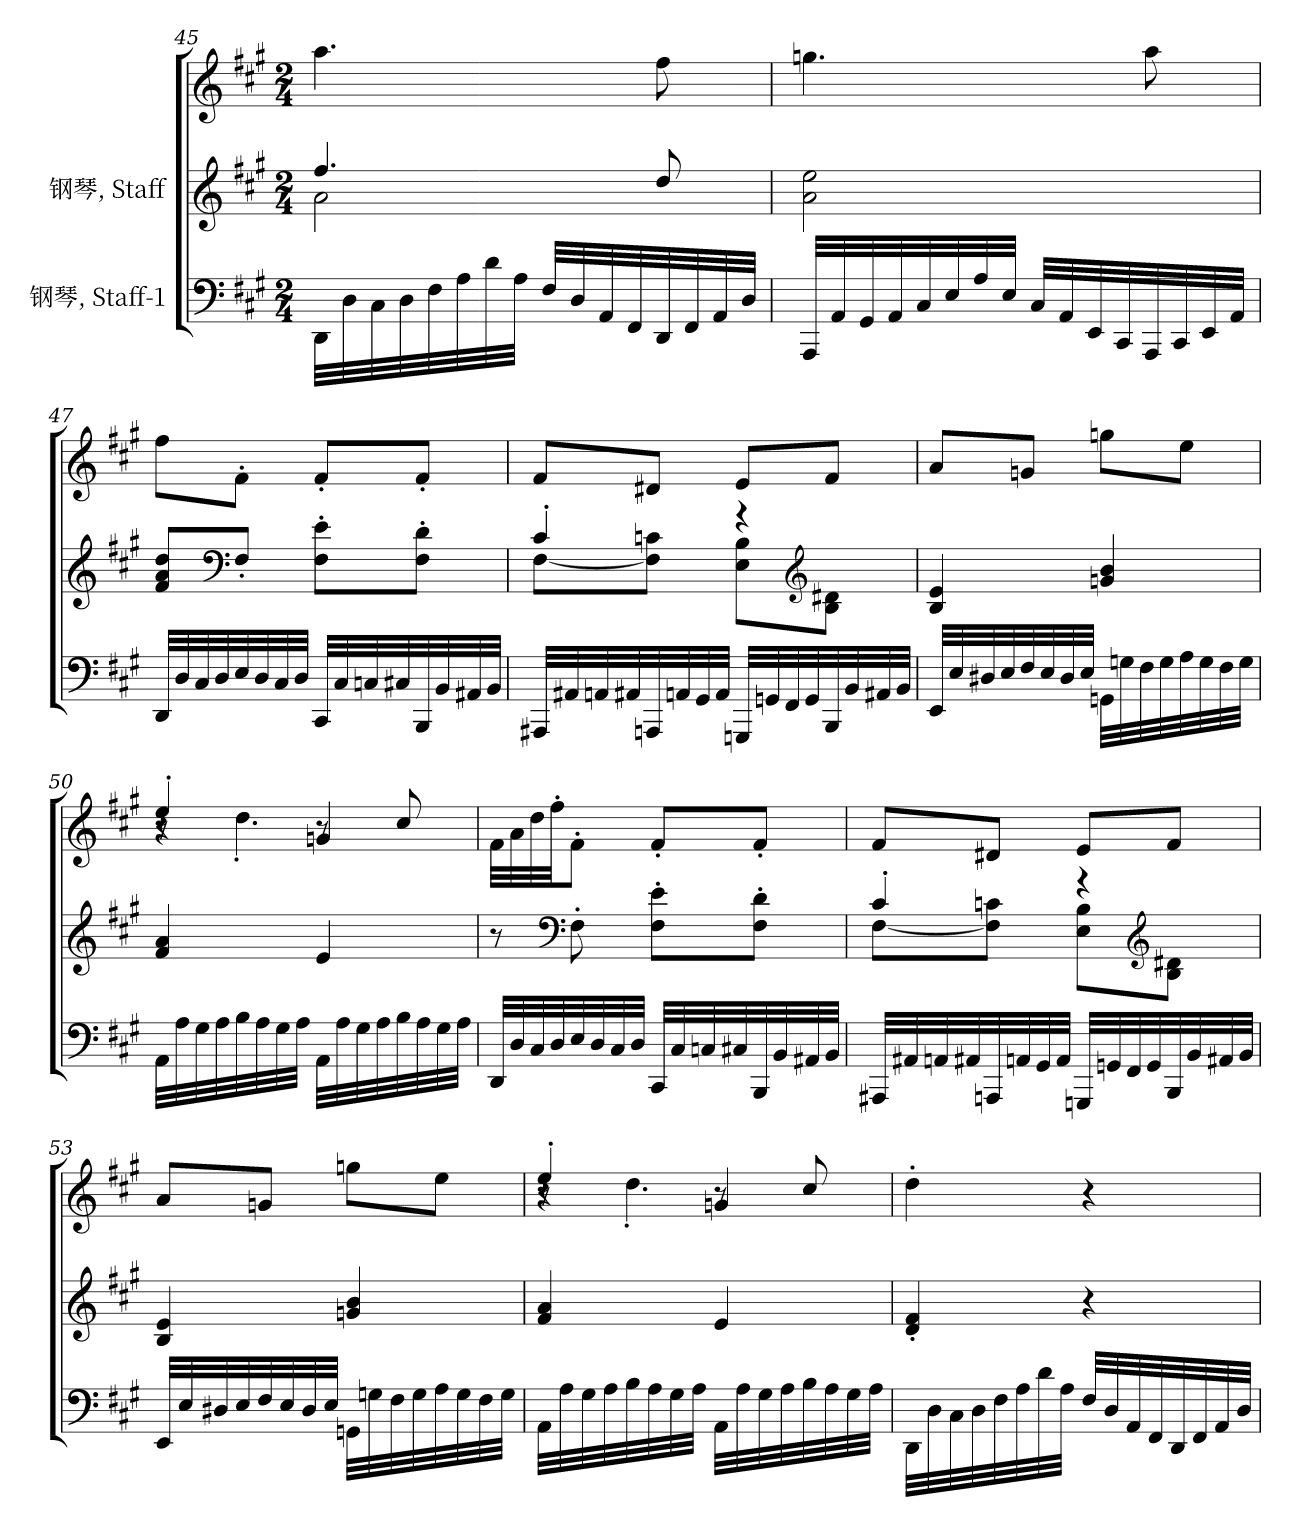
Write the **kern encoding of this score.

**kern	**kern	**kern
*part2	*part1	*part1
*staff3	*staff2	*staff1
*I"钢琴, Staff-1	*I"钢琴, Staff	*
*clefF4	*clefG2	*clefG2
*k[f#c#g#]	*k[f#c#g#]	*k[f#c#g#]
*M2/4	*M2/4	*M2/4
=45	=45	=45
*	*^	*
32DD\LLL	4.ff#/	2a\	4.aa\
32D\	.	.	.
32C#\	.	.	.
32D\	.	.	.
32F#\	.	.	.
32A\	.	.	.
32d\	.	.	.
32A\JJJ	.	.	.
32F#/LLL	.	.	.
32D/	.	.	.
32AA/	.	.	.
32FF#/	.	.	.
32DD/	8dd/	.	8ff#\
32FF#/	.	.	.
32AA/	.	.	.
32D/JJJ	.	.	.
*	*v	*v	*
!!LO:LB:g=z
=46	=46	=46
32AAA/LLL	2a\ 2ee\	4.ggn\
32AA/	.	.
32GG#/	.	.
32AA/	.	.
32C#/	.	.
32E/	.	.
32A/	.	.
32E/JJJ	.	.
32C#/LLL	.	.
32AA/	.	.
32EE/	.	.
32CC#/	.	.
32AAA/	.	8aa\
32CC#/	.	.
32EE/	.	.
32AA/JJJ	.	.
=47	=47	=47
32DD/LLL	8f#/ 8a/ 8dd/L	8ff#\L
32D/	.	.
32C#/	.	.
32D/	.	.
*	*clefF4	*
32E/	8F#'/J	8f#'\J
32D/	.	.
32C#/	.	.
32D/JJJ	.	.
32CC#/LLL	8F#\' 8e\'L	8f#'/L
32C#/	.	.
32Cn/	.	.
32C#X/	.	.
32BBB/	8F#\' 8d\'J	8f#'/J
32BB/	.	.
32AA#X/	.	.
32BB/JJJ	.	.
!!LO:LB:g=z
=48	=48	=48
*	*^	*
32AAA#X/LLL	4c#'/	[8F#\L	8f#/L
32AA#X/	.	.	.
32AAn/	.	.	.
32AA#X/	.	.	.
32AAAn/	.	8F#\] 8cn\J	8d#X/J
32AAn/	.	.	.
32GG#/	.	.	.
32AA/JJJ	.	.	.
32GGGn/LLL	4r	8E\ 8B\L	8e/L
32GGn/	.	.	.
32FF#/	.	.	.
32GG/	.	.	.
*	*clefG2	*	*
32BBB/	.	8B\ 8d#X\J	8f#/J
32BB/	.	.	.
32AA#X/	.	.	.
32BB/JJJ	.	.	.
*	*v	*v	*
=49	=49	=49
32EE/LLL	4B/ 4e/	8a/L
32E/	.	.
32D#X/	.	.
32E/	.	.
32F#/	.	8gn/J
32E/	.	.
32D#/	.	.
32E/JJJ	.	.
32GGn\LLL	4gn/ 4b/	8ggn\L
32Gn\	.	.
32F#\	.	.
32G\	.	.
32A\	.	8ee\J
32G\	.	.
32F#\	.	.
32G\JJJ	.	.
!!LO:LB:g=z
=50	=50	=50
*	*	*^
*	*	*	*^
32AA\LLL	4f#/ 4a/	4ee'/	8r	4r
32A\	.	.	.	.
32G#\	.	.	.	.
32A\	.	.	.	.
32B\	.	.	4.dd'\	.
32A\	.	.	.	.
32G#\	.	.	.	.
32A\JJJ	.	.	.	.
32AA\LLL	4e/	8r	.	4gn/
32A\	.	.	.	.
32G#\	.	.	.	.
32A\	.	.	.	.
32B\	.	8cc#/	.	.
32A\	.	.	.	.
32G#\	.	.	.	.
32A\JJJ	.	.	.	.
*	*	*v	*v	*v
=51	=51	=51
32DD/LLL	8r	32f#\LLL
32D/	.	32a\
32C#/	.	32dd\
32D/	.	32ff#'\JJ
*	*clefF4	*
32E/	8F#'\	8f#'\J
32D/	.	.
32C#/	.	.
32D/JJJ	.	.
32CC#/LLL	8F#\' 8e\'L	8f#'/L
32C#/	.	.
32Cn/	.	.
32C#X/	.	.
32BBB/	8F#\' 8d\'J	8f#'/J
32BB/	.	.
32AA#X/	.	.
32BB/JJJ	.	.
!!LO:PB:g=z
=52	=52	=52
*	*^	*
32AAA#X/LLL	4c#'/	[8F#\L	8f#/L
32AA#X/	.	.	.
32AAn/	.	.	.
32AA#X/	.	.	.
32AAAn/	.	8F#\] 8cn\J	8d#X/J
32AAn/	.	.	.
32GG#/	.	.	.
32AA/JJJ	.	.	.
32GGGn/LLL	4r	8E\ 8B\L	8e/L
32GGn/	.	.	.
32FF#/	.	.	.
32GG/	.	.	.
*	*clefG2	*	*
32BBB/	.	8B\ 8d#X\J	8f#/J
32BB/	.	.	.
32AA#X/	.	.	.
32BB/JJJ	.	.	.
*	*v	*v	*
=53	=53	=53
32EE/LLL	4B/ 4e/	8a/L
32E/	.	.
32D#X/	.	.
32E/	.	.
32F#/	.	8gn/J
32E/	.	.
32D#/	.	.
32E/JJJ	.	.
32GGn\LLL	4gn/ 4b/	8ggn\L
32Gn\	.	.
32F#\	.	.
32G\	.	.
32A\	.	8ee\J
32G\	.	.
32F#\	.	.
32G\JJJ	.	.
!!LO:LB:g=z
=54	=54	=54
*	*	*^
*	*	*	*^
32AA\LLL	4f#/ 4a/	4ee'/	8r	4r
32A\	.	.	.	.
32G#\	.	.	.	.
32A\	.	.	.	.
32B\	.	.	4.dd'\	.
32A\	.	.	.	.
32G#\	.	.	.	.
32A\JJJ	.	.	.	.
32AA\LLL	4e/	8r	.	4gn/
32A\	.	.	.	.
32G#\	.	.	.	.
32A\	.	.	.	.
32B\	.	8cc#/	.	.
32A\	.	.	.	.
32G#\	.	.	.	.
32A\JJJ	.	.	.	.
*	*	*v	*v	*v
=55	=55	=55
32DD\LLL	4d/' 4f#/'	4dd'\
32D\	.	.
32C#\	.	.
32D\	.	.
32F#\	.	.
32A\	.	.
32d\	.	.
32A\JJJ	.	.
32F#/LLL	4r	4r
32D/	.	.
32AA/	.	.
32FF#/	.	.
32DD/	.	.
32FF#/	.	.
32AA/	.	.
32D/JJJ	.	.
=	=	=
*-	*-	*-
